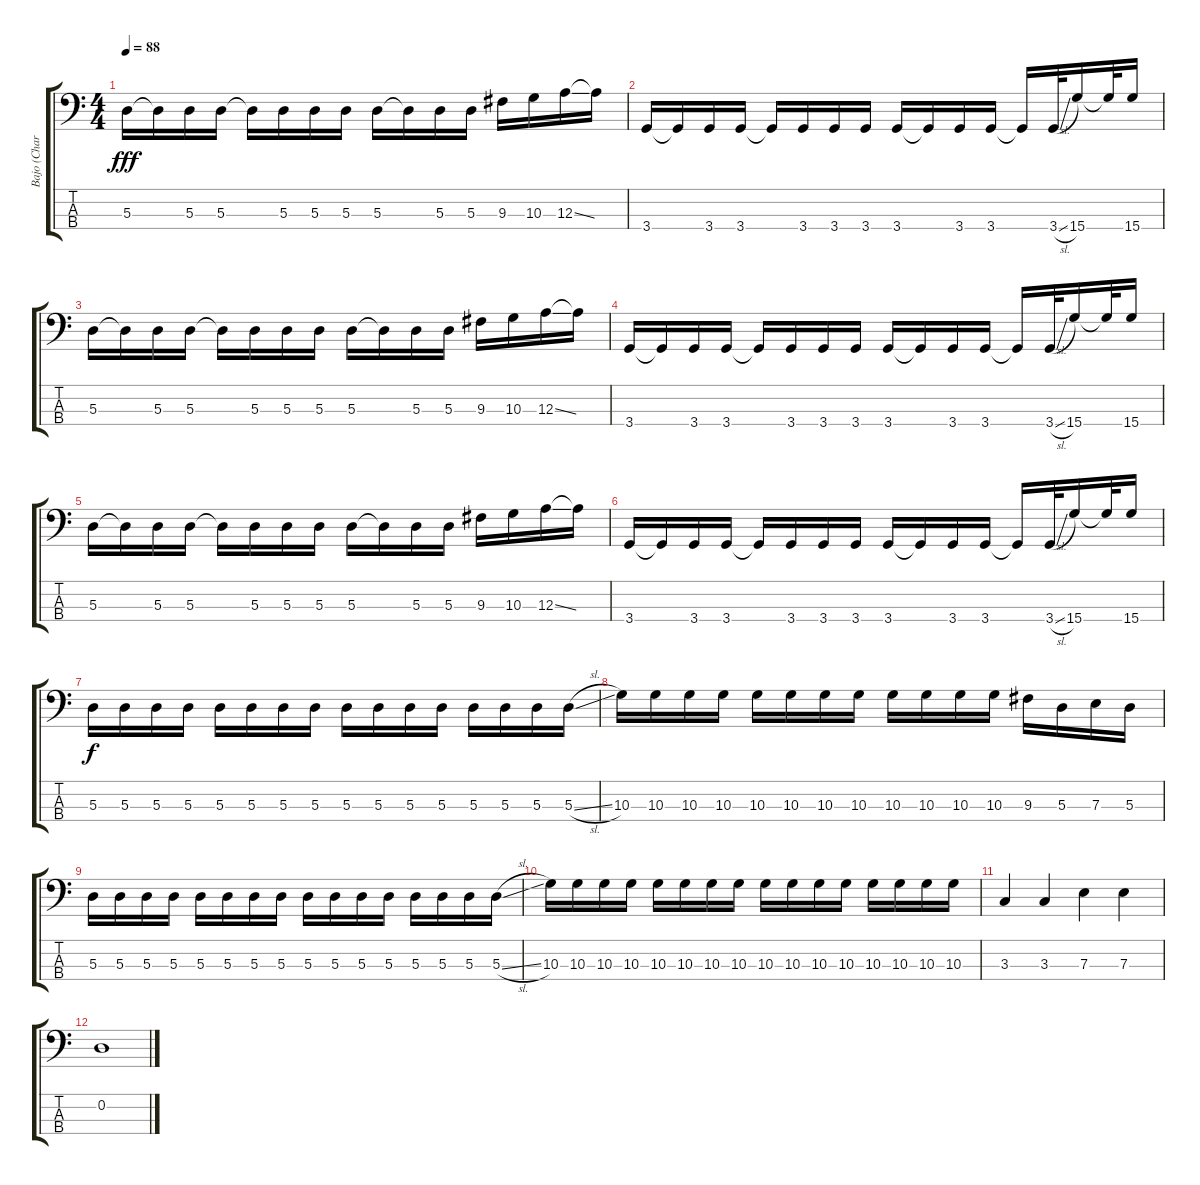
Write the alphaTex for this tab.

\track ("Bajo (Charles)" "Bajo (Char") {instrument electricbassfinger}
\staff {score tabs}
\tuning (G2 D2 A1 E1) {hide}
\ts (4 4)
\tempo 88
\clef f4
\ks c
5.3.16{dy fff} 5.3{t}.16 5.3.16 5.3.16 5.3{t}.16 5.3.16 5.3.16 5.3.16 5.3.16 5.3{t}.16 5.3.16 5.3.16 9.3.16 10.3.16 12.3{ss}.16 12.3{t}.16 |
3.4.16 3.4{t}.16 3.4.16 3.4.16 3.4{t}.16 3.4.16 3.4.16 3.4.16 3.4.16 3.4{t}.16 3.4.16 3.4.16 3.4{t}.16 3.4{sl}.32 15.4.16 15.4{t}.32 15.4.16 |
5.3.16 5.3{t}.16 5.3.16 5.3.16 5.3{t}.16 5.3.16 5.3.16 5.3.16 5.3.16 5.3{t}.16 5.3.16 5.3.16 9.3.16 10.3.16 12.3{ss}.16 12.3{t}.16 |
3.4.16 3.4{t}.16 3.4.16 3.4.16 3.4{t}.16 3.4.16 3.4.16 3.4.16 3.4.16 3.4{t}.16 3.4.16 3.4.16 3.4{t}.16 3.4{sl}.32 15.4.16 15.4{t}.32 15.4.16 |
5.3.16 5.3{t}.16 5.3.16 5.3.16 5.3{t}.16 5.3.16 5.3.16 5.3.16 5.3.16 5.3{t}.16 5.3.16 5.3.16 9.3.16 10.3.16 12.3{ss}.16 12.3{t}.16 |
3.4.16 3.4{t}.16 3.4.16 3.4.16 3.4{t}.16 3.4.16 3.4.16 3.4.16 3.4.16 3.4{t}.16 3.4.16 3.4.16 3.4{t}.16 3.4{sl}.32 15.4.16 15.4{t}.32 15.4.16 |
5.3.16{dy f} 5.3.16 5.3.16 5.3.16 5.3.16 5.3.16 5.3.16 5.3.16 5.3.16 5.3.16 5.3.16 5.3.16 5.3.16 5.3.16 5.3.16 5.3{sl}.16 |
10.3.16 10.3.16 10.3.16 10.3.16 10.3.16 10.3.16 10.3.16 10.3.16 10.3.16 10.3.16 10.3.16 10.3.16 9.3.16 5.3.16 7.3.16 5.3.16 |
5.3.16 5.3.16 5.3.16 5.3.16 5.3.16 5.3.16 5.3.16 5.3.16 5.3.16 5.3.16 5.3.16 5.3.16 5.3.16 5.3.16 5.3.16 5.3{sl}.16 |
10.3.16 10.3.16 10.3.16 10.3.16 10.3.16 10.3.16 10.3.16 10.3.16 10.3.16 10.3.16 10.3.16 10.3.16 10.3.16 10.3.16 10.3.16 10.3.16 |
3.3.4 3.3.4 7.3.4 7.3.4 |
0.2.1
